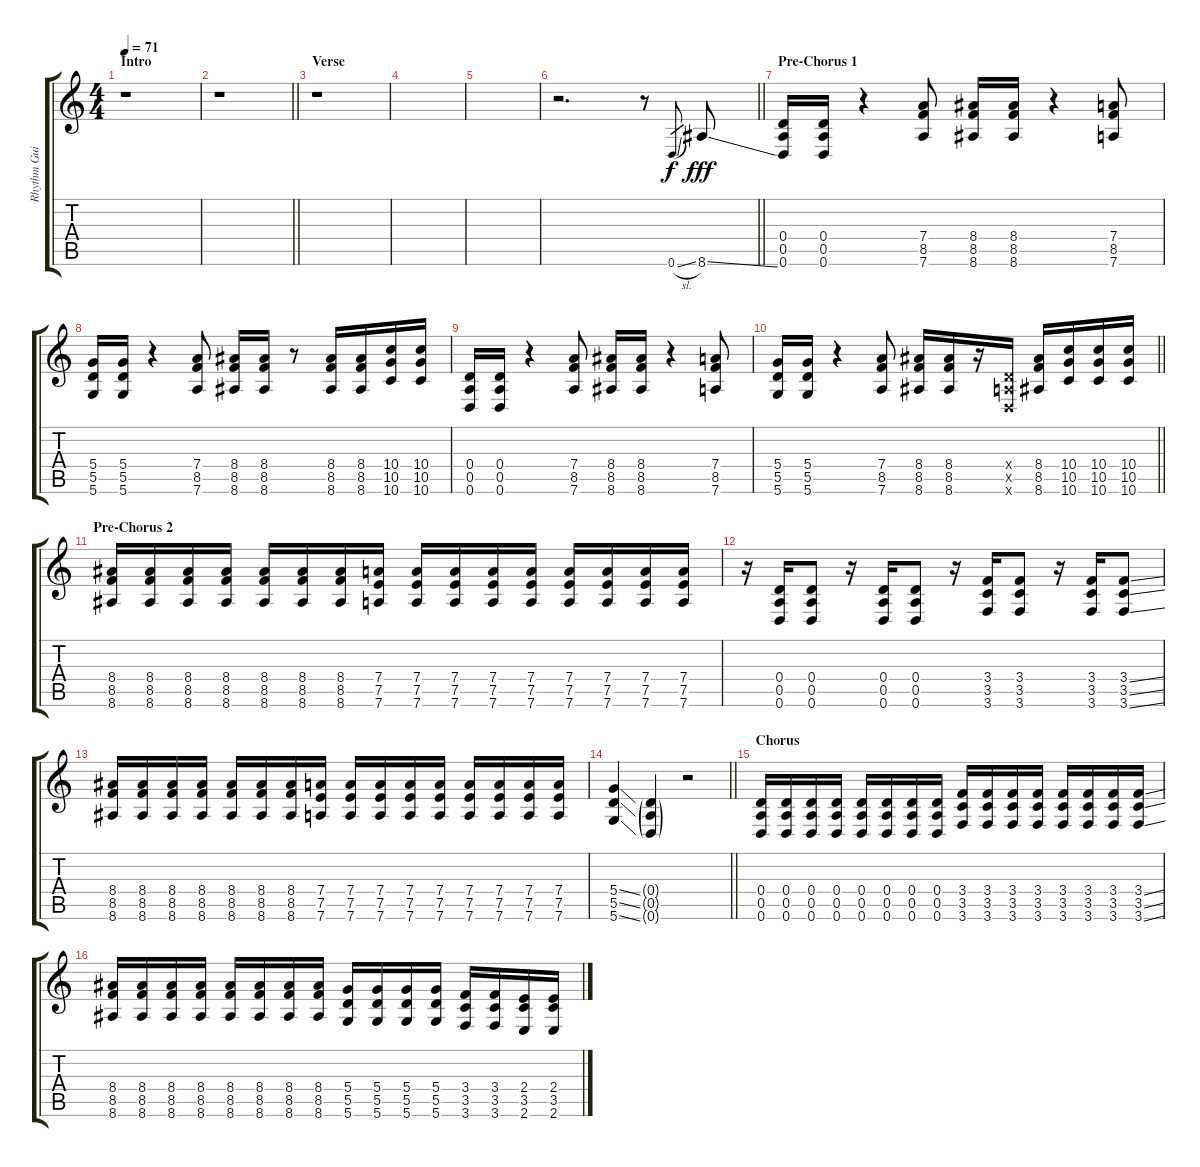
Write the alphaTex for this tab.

\track ("Rhythm Guitar" "Rhythm Gui") {instrument distortionguitar}
\staff {score tabs}
\tuning (E4 B3 G3 D3 A2 D2) {hide}
\ts (4 4)
\section ("" "Intro")
\tempo 71
\clef g2
\ks c
r.1{dy f instrument distortionguitar} |
\barLineRight lightlight
r.1 |
\section ("" "Verse")
r.1 |
|
|
\barLineRight lightlight
r.2{d} r.8 0.6{sl}.8{gr} 8.6{ss}.8{dy fff} |
\section ("" "Pre-Chorus 1")
(0.4 0.5 0.6).16 (0.4 0.5 0.6).16 r.4 (7.4 8.5 7.6).8 (8.4 8.5 8.6).16 (8.4 8.5 8.6).16 r.4 (7.4 8.5 7.6).8 |
(5.4 5.5 5.6).16 (5.4 5.5 5.6).16 r.4 (7.4 8.5 7.6).8 (8.4 8.5 8.6).16 (8.4 8.5 8.6).16 r.8 (8.4 8.5 8.6).16 (8.4 8.5 8.6).16 (10.4 10.5 10.6).16 (10.4 10.5 10.6).16 |
(0.4 0.5 0.6).16 (0.4 0.5 0.6).16 r.4 (7.4 8.5 7.6).8 (8.4 8.5 8.6).16 (8.4 8.5 8.6).16 r.4 (7.4 8.5 7.6).8 |
\barLineRight lightlight
(5.4 5.5 5.6).16 (5.4 5.5 5.6).16 r.4 (7.4 8.5 7.6).8 (8.4 8.5 8.6).16 (8.4 8.5 8.6).16 r.16 (0.4{x} 0.5{x} 0.6{x}).16 (8.4 8.5 8.6).16 (10.4 10.5 10.6).16 (10.4 10.5 10.6).16 (10.4 10.5 10.6).16 |
\section ("" "Pre-Chorus 2")
(8.4 8.5 8.6).16 (8.4 8.5 8.6).16 (8.4 8.5 8.6).16 (8.4 8.5 8.6).16 (8.4 8.5 8.6).16 (8.4 8.5 8.6).16 (8.4 8.5 8.6).16 (7.4 7.5 7.6).16 (7.4 7.5 7.6).16 (7.4 7.5 7.6).16 (7.4 7.5 7.6).16 (7.4 7.5 7.6).16 (7.4 7.5 7.6).16 (7.4 7.5 7.6).16 (7.4 7.5 7.6).16 (7.4 7.5 7.6).16 |
r.16 (0.4 0.5 0.6).16 (0.4 0.5 0.6).8 r.16 (0.4 0.5 0.6).16 (0.4 0.5 0.6).8 r.16 (3.4 3.5 3.6).16 (3.4 3.5 3.6).8 r.16 (3.4 3.5 3.6).16 (3.4{ss} 3.5{ss} 3.6{ss}).8 |
(8.4 8.5 8.6).16 (8.4 8.5 8.6).16 (8.4 8.5 8.6).16 (8.4 8.5 8.6).16 (8.4 8.5 8.6).16 (8.4 8.5 8.6).16 (8.4 8.5 8.6).16 (7.4 7.5 7.6).16 (7.4 7.5 7.6).16 (7.4 7.5 7.6).16 (7.4 7.5 7.6).16 (7.4 7.5 7.6).16 (7.4 7.5 7.6).16 (7.4 7.5 7.6).16 (7.4 7.5 7.6).16 (7.4 7.5 7.6).16 |
\barLineRight lightlight
(5.4{ss} 5.5{ss} 5.6{ss}).4 (0.4{g} 0.5{g} 0.6{g}).4 r.2 |
\section ("" "Chorus")
(0.4 0.5 0.6).16 (0.4 0.5 0.6).16 (0.4 0.5 0.6).16 (0.4 0.5 0.6).16 (0.4 0.5 0.6).16 (0.4 0.5 0.6).16 (0.4 0.5 0.6).16 (0.4 0.5 0.6).16 (3.4 3.5 3.6).16 (3.4 3.5 3.6).16 (3.4 3.5 3.6).16 (3.4 3.5 3.6).16 (3.4 3.5 3.6).16 (3.4 3.5 3.6).16 (3.4 3.5 3.6).16 (3.4{ss} 3.5{ss} 3.6{ss}).16 |
(8.4 8.5 8.6).16 (8.4 8.5 8.6).16 (8.4 8.5 8.6).16 (8.4 8.5 8.6).16 (8.4 8.5 8.6).16 (8.4 8.5 8.6).16 (8.4 8.5 8.6).16 (8.4 8.5 8.6).16 (5.4 5.5 5.6).16 (5.4 5.5 5.6).16 (5.4 5.5 5.6).16 (5.4 5.5 5.6).16 (3.4 3.5 3.6).16 (3.4 3.5 3.6).16 (2.4 3.5 2.6).16 (2.4 3.5 2.6).16
